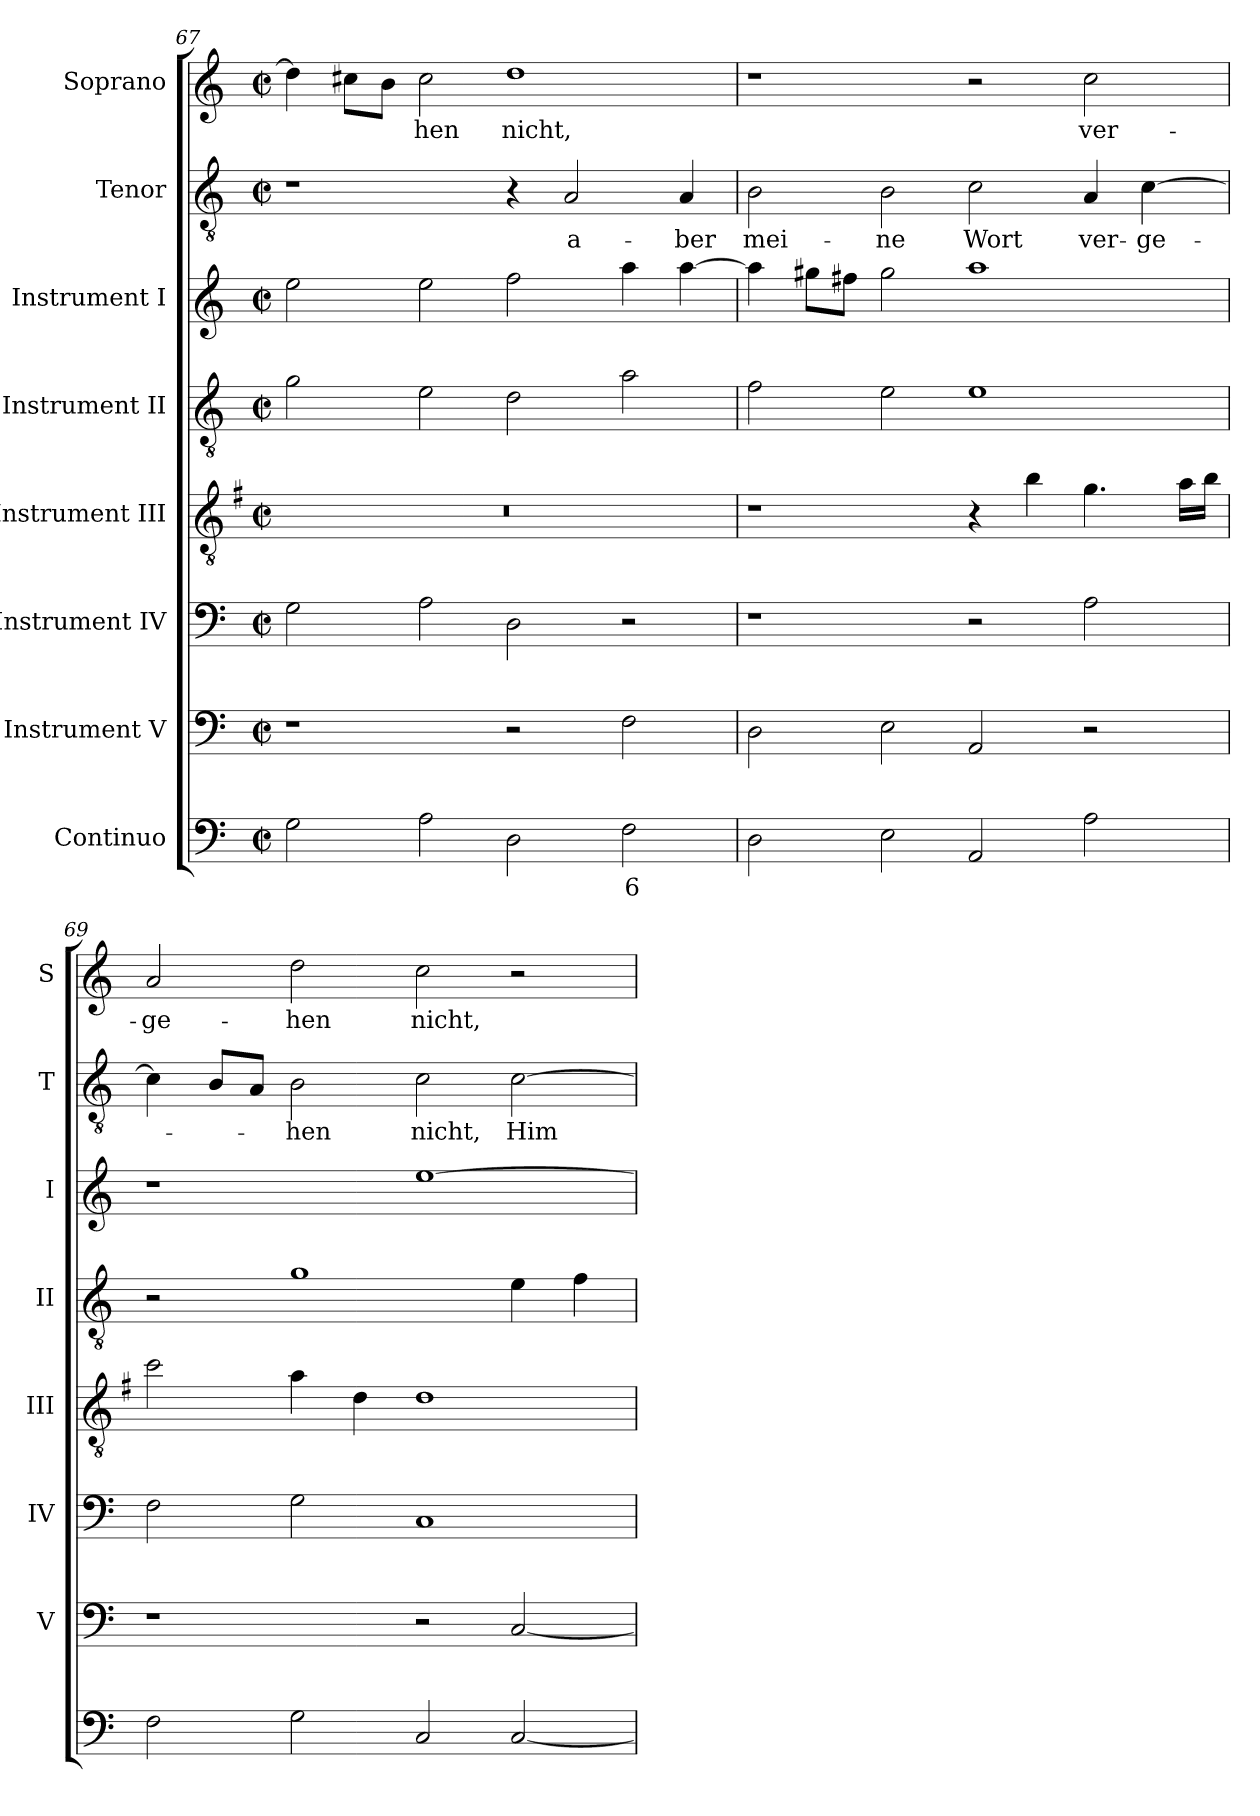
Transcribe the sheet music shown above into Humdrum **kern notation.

**kern	**text	**kern	**kern	**kern	**kern	**kern	**kern	**text	**kern	**text
*part8	*part8	*part7	*part6	*part5	*part4	*part3	*part2	*part2	*part1	*part1
*staff8	*staff8	*staff7	*staff6	*staff5	*staff4	*staff3	*staff2	*staff2	*staff1	*staff1
*I"Continuo	*	*I"Instrument V	*I"Instrument IV	*I"Instrument III	*I"Instrument II	*I"Instrument I	*I"Tenor	*	*I"Soprano	*
*	*	*I'V	*I'IV	*I'III	*I'II	*I'I	*I'T	*	*I'S	*
*clefF4	*	*clefF4	*clefF4	*clefGv2	*clefGv2	*clefG2	*clefGv2	*	*clefG2	*
*	*	*	*	*ITrd4c7	*	*	*	*	*	*
*k[]	*	*k[]	*k[]	*k[]	*k[]	*k[]	*k[]	*	*k[]	*
*C:	*	*C:	*C:	*C:	*C:	*C:	*C:	*	*C:	*
*M4/2	*	*M4/2	*M4/2	*M4/2	*M4/2	*M4/2	*M4/2	*	*M4/2	*
*met(c|)	*	*met(c|)	*met(c|)	*met(c|)	*met(c|)	*met(c|)	*met(c|)	*	*met(c|)	*
=67	=67	=67	=67	=67	=67	=67	=67	=67	=67	=67
2G	.	1r	2G	0r	2g	2ee	1r	.	4dd]	.
.	.	.	.	.	.	.	.	.	8cc#XL	.
.	.	.	.	.	.	.	.	.	8bJ	.
!	!	!	!	!	!	!	!	!	!	!LO:LY:b
2A	.	.	2A	.	2e	2ee	.	.	2cc#	hen
!	!	!	!	!	!	!	!	!	!	!LO:LY:b
2D	.	2r	2D	.	2d	2ff	4r	.	1dd	nicht,
!	!	!	!	!	!	!	!	!LO:LY:b	!	!
.	.	.	.	.	.	.	2A	a-	.	.
!	!LO:LY:b	!	!	!	!	!	!	!	!	!
2F	6	2F	2r	.	2a	4aa	.	.	.	.
!	!	!	!	!	!	!	!	!LO:LY:b	!	!
.	.	.	.	.	.	[4aa	4A	-ber	.	.
=68	=68	=68	=68	=68	=68	=68	=68	=68	=68	=68
!	!	!	!	!	!	!	!	!LO:LY:b	!	!
2D	.	2D	1r	1r	2f	4aa]	2B	mei-	1r	.
.	.	.	.	.	.	8gg#XL	.	.	.	.
.	.	.	.	.	.	8ff#XJ	.	.	.	.
!	!	!	!	!	!	!	!	!LO:LY:b	!	!
2E	.	2E	.	.	2e	2gg#	2B	-ne	.	.
!	!	!	!	!	!	!	!	!LO:LY:b	!	!
2AA	.	2AA	2r	4r	1e	1aa	2c	Wort	2r	.
.	.	.	.	4e	.	.	.	.	.	.
!	!	!	!	!	!	!	!	!LO:LY:b	!	!LO:LY:b
2A	.	2r	2A	4.c	.	.	4A	ver-	2cc	ver-
!	!	!	!	!	!	!	!	!LO:LY:b	!	!
.	.	.	.	.	.	.	[4c	-ge-	.	.
.	.	.	.	16dLL	.	.	.	.	.	.
.	.	.	.	16eJJ	.	.	.	.	.	.
=69	=69	=69	=69	=69	=69	=69	=69	=69	=69	=69
!	!	!	!	!	!	!	!	!	!	!LO:LY:b
2F	.	1r	2F	2f	2r	1r	4c]	.	2a	-ge-
.	.	.	.	.	.	.	8BL	.	.	.
.	.	.	.	.	.	.	8AJ	.	.	.
!	!	!	!	!	!	!	!	!LO:LY:b	!	!LO:LY:b
2G	.	.	2G	4d	1g	.	2B	hen	2dd	-hen
.	.	.	.	4G	.	.	.	.	.	.
!	!	!	!	!	!	!	!	!LO:LY:b	!	!LO:LY:b
2C	.	2r	1C	1G	.	[1ee	2c	nicht,	2cc	nicht,
!	!	!	!	!	!	!	!	!LO:LY:b	!	!
[2C	.	[2C	.	.	4e	.	[2c	Him-	2r	.
.	.	.	.	.	4f	.	.	.	.	.
=	=	=	=	=	=	=	=	=	=	=
*-	*-	*-	*-	*-	*-	*-	*-	*-	*-	*-
